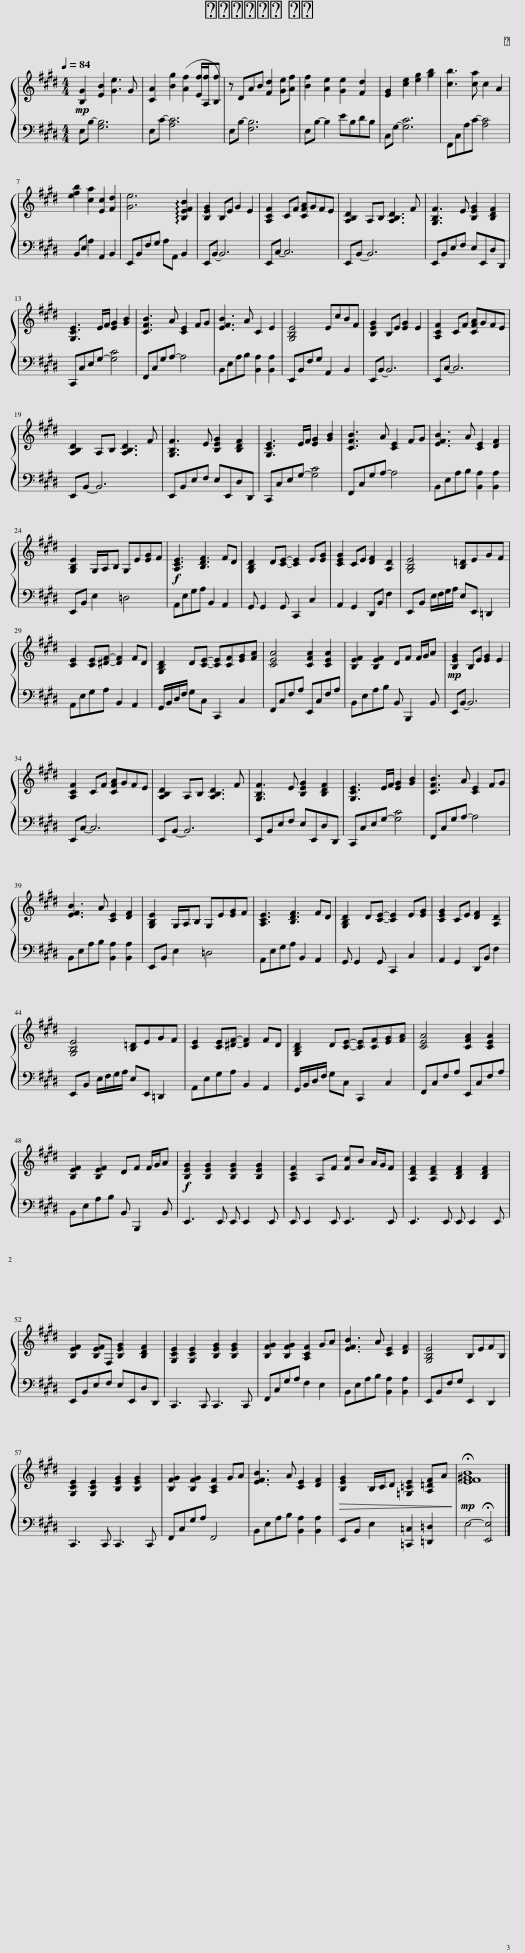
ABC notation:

X:1
%%score { 1 | 2 }
L:1/8
Q:1/4=84
M:4/4
I:linebreak $
K:E
V:1 treble
V:2 bass
V:1
!mp! [B,G]2 [EB]2 [Ge]3 G | [CA]2 [Bg]2 ([Af]2 [Ef]/[A,f]/[B,f]) | z DAB [Fd]2 [Ge][Af] | [Bf]2 [Ae]2 [Ge]2 [Fd]2 | [EG]2 [ce]2 [eg]2 [gb]2 | %5
 [cb]3 [ca] c2 A2 |$ [efb]2 [ca]2 [Ec]2 [Fd]2 | [Ge]6 !arpeggio![B,EFB]2 | [B,EG]2 B,E G2 E2 | [A,CF]2 CF [CFA]GFE | %10
 [A,B,D]2 A,B, [A,B,D]3 F | [G,B,F]3 E [B,EG]2 [B,DF]2 |$ [G,CE]3 E/F/ [EG]2 [GB]2 | [CFB]3 A [CE]2 FG | [EFB]3 A C2 E2 | %15
 [G,B,E]4 EcBF | [B,EG]2 B,E [EG]2 E2 | [A,CF]2 CF [CFA]GFE |$ [A,B,D]2 A,B, [A,B,D]3 F | [G,B,F]3 E [B,EG]2 [B,DF]2 | %20
 [G,CE]3 E/F/ [EG]2 [GB]2 | [CFB]3 A [CE]2 FG | [EFB]3 A [CE]2 [DF]2 |$ [G,B,E]2 G,/A,/B, G,E[EG]F |!f! [A,CE]3 [B,DF]3 FD | %25
 [G,B,D]2 D[CE]- [CE]2 E[EG] | [CEG]2 CE [DF]2 [A,D]2 | [G,B,E]4 [B,=D]EGF |$ [CE]2 [CE][^DF]- [DF]2 FD | [G,B,D]2 D[CE]- [CE][CF][EG][FA] | %30
 [CEA]4 [CFA]2 [CEA]2 | [B,EF]2 [B,EF]2 DF F/G/A |!mp! [B,EG]2 B,E [EG]2 E2 |$ [A,CF]2 CF [CFA]GFE | [A,B,D]2 A,B, [A,B,D]3 F | %35
 [G,B,F]3 E [B,EG]2 [B,DF]2 | [G,CE]3 E/F/ [EG]2 [GB]2 | [CFB]3 A [CE]2 FG |$ [EFB]3 A [CE]2 [DF]2 | [G,B,E]2 G,/A,/B, G,E[EG]F | %40
 [A,CE]3 [B,DF]3 FD | [G,B,D]2 D[CE]- [CE]2 E[EG] | [CEG]2 CE [DF]2 [A,D]2 |$ [G,B,E]4 [B,=D]EGF | [CE]2 [CE][^DF]- [DF]2 FD | %45
 [G,B,D]2 D[CE]- [CE][CF][EG][FA] | [CEA]4 [CFA]2 [CEA]2 |$ [B,EF]2 [B,EF]2 DF F/G/A |!f! [B,EG]2 [B,EG]2 [B,EG]2 [B,EG]2 | [A,CF]2 A,F [Fc]B A/G/F | %50
 [A,DF]2 [A,DF]2 [B,DF]2 [B,DF]2 |$ [B,EF]2 [B,EF]F, [B,EG]2 [B,DF]2 | [G,CE]2 [G,CE]2 [B,EG]2 [B,EG]2 | [B,FG]2 [B,FG]2 [A,CF]2 GA | [EFB]3 A [CE]2 [DF]2 | %55
 [G,B,E]4 B,EFB, |$ [G,CE]2 [G,CE]2 [B,EG]2 [B,EG]2 | [B,FG]2 [B,FG]2 [A,CF]2 GA | [EFB]3 A [CE]2 [DF]2 |!>(! [B,EG]2 B,/C/D [=G,=CE]2 [A,=DF]A!>)! | %60
!mp! !fermata![EF^GB]8 |] %61
V:2
 E,B,- [G,B,]6 | E,C- [A,C]6 | E,B,- [F,B,]6 | E,B,- B,2 EB,DB, | C,G,- [G,C]6 | %5
 F,,C,A,C- [A,C]4 |$ B,,E, A,2 A,,2 B,,2 | E,,B,,F,G, A,A,, B,,2 | E,,B,,- B,,6 | E,,C,- C,6 | %10
 E,,B,,- B,,6 | E,,B,,E,F, E,E,,D,D,, |$ C,,C,E,G,- [G,C]4 | F,,C,G,A,- A,4 | B,,E,A,B, [B,,A,]2 [B,,A,]2 | %15
 E,,B,,F,G, A,,2 B,,2 | E,,B,,- B,,6 | E,,C,- C,6 |$ E,,B,,- B,,6 | E,,B,,E,F, E,E,,D,D,, | %20
 C,,C,E,G,- [G,C]4 | F,,C,G,A,- A,4 | B,,E,A,B, [B,,A,]2 [B,,A,]2 |$ E,,B,, E,2 =D,4 | A,,E,G,A, B,,2 A,,2 | %25
 G,, G,,2 G,, C,,2 C,2 | A,,2 G,,2 D,,B,, F,2 | E,,B,, E,/F,/G,/A,/ E,E,, =D,,2 |$ A,,E,G,A, B,,2 A,,2 | G,,/B,,/D,/F,/ G,C, C,,2 C,2 | %30
 F,,C,F,A, E,,C,F,A, | B,,E,A,B, B,, B,,,2 B,, | E,,B,,- B,,6 |$ E,,C,- C,6 | E,,B,,- B,,6 | %35
 E,,B,,E,F, E,E,,D,D,, | C,,C,E,G,- [G,C]4 | F,,C,G,A,- A,4 |$ B,,E,A,B, [B,,A,]2 [B,,A,]2 | E,,B,, E,2 =D,4 | %40
 A,,E,G,A, B,,2 A,,2 | G,, G,,2 G,, C,,2 C,2 | A,,2 G,,2 D,,B,, F,2 |$ E,,B,, E,/F,/G,/A,/ E,E,, =D,,2 | A,,E,G,A, B,,2 A,,2 | %45
 G,,/B,,/D,/F,/ G,C, C,,2 C,2 | F,,C,F,A, E,,C,F,A, |$ B,,E,A,B, B,, B,,,2 B,, | E,,3 E,, E,, E,,2 E,, | E,, E,,2 E,, E,,3 E,, | %50
 E,,3 E,, E,, E,,2 E,, |$ E,,B,,E,F, E,E,,D,D,, | C,,3 C,, C,,3 C,, | F,,C,G,A, F,2 E,2 | B,,E,A,B, [B,,A,]2 [B,,A,]2 | %55
 E,,B,,F,G, E,,2 D,,2 |$ C,,3 C,, C,,3 C,, | F,,C,G,A, F,,4 | B,,E,A,B, [B,,A,]2 [B,,A,]2 | E,,B,, E,2 [=C,,=C,]2 [=D,,=D,]2 | %60
 E,4- !fermata![E,,E,]4 |] %61
